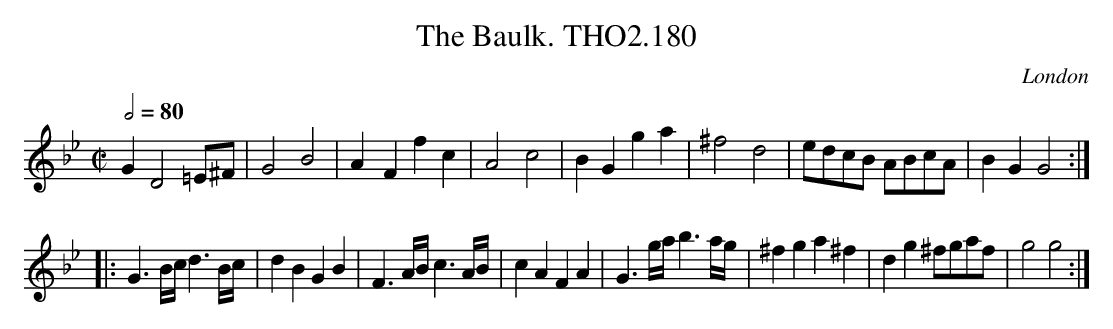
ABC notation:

X:1
T:Baulk. THO2.180, The
O:London
M:C|
L:1/8
Q:1/2=80
K:Gmin
G2D4 =E^F|G4 B4|A2-F2f2c2|A4 c4|B2G2g2a2|^f4 d4|edcB ABcA|B2G2 G4:|
|:G3 B/c/ d3 B/c/|d2B2G2B2|F3 A/B/ c3A/B/|c2A2F2A2|G3 g/a/ b3a/g/|^f2g2a2^f2|d2g2 ^fgaf|g4 g4:|
